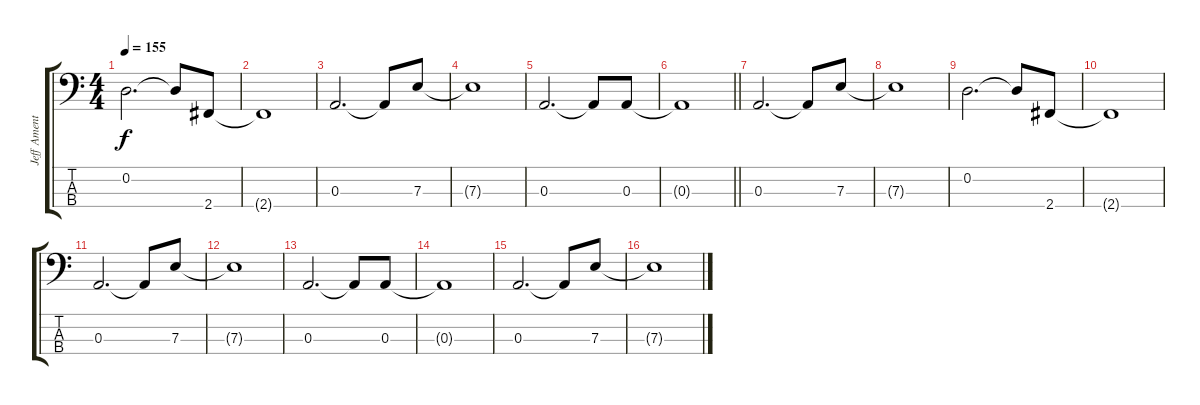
\track ("Jeff Ament" "Jeff Ament") {instrument electricbassfinger}
\staff {score tabs}
\tuning (G2 D2 A1 E1) {hide}
\ts (4 4)
\tempo 155
\clef f4
\ks c
0.2.2{d dy f} 0.2{t}.8 2.4.8 |
2.4{t}.1 |
0.3.2{d} 0.3{t}.8 7.3.8 |
7.3{t}.1 |
0.3.2{d} 0.3{t}.8 0.3.8 |
\barLineRight lightlight
0.3{t}.1 |
0.3.2{d volume 16} 0.3{t}.8 7.3.8 |
7.3{t}.1 |
0.2.2{d} 0.2{t}.8 2.4.8 |
2.4{t}.1 |
0.3.2{d} 0.3{t}.8 7.3.8 |
7.3{t}.1 |
0.3.2{d} 0.3{t}.8 0.3.8 |
0.3{t}.1 |
0.3.2{d} 0.3{t}.8 7.3.8 |
7.3{t}.1
